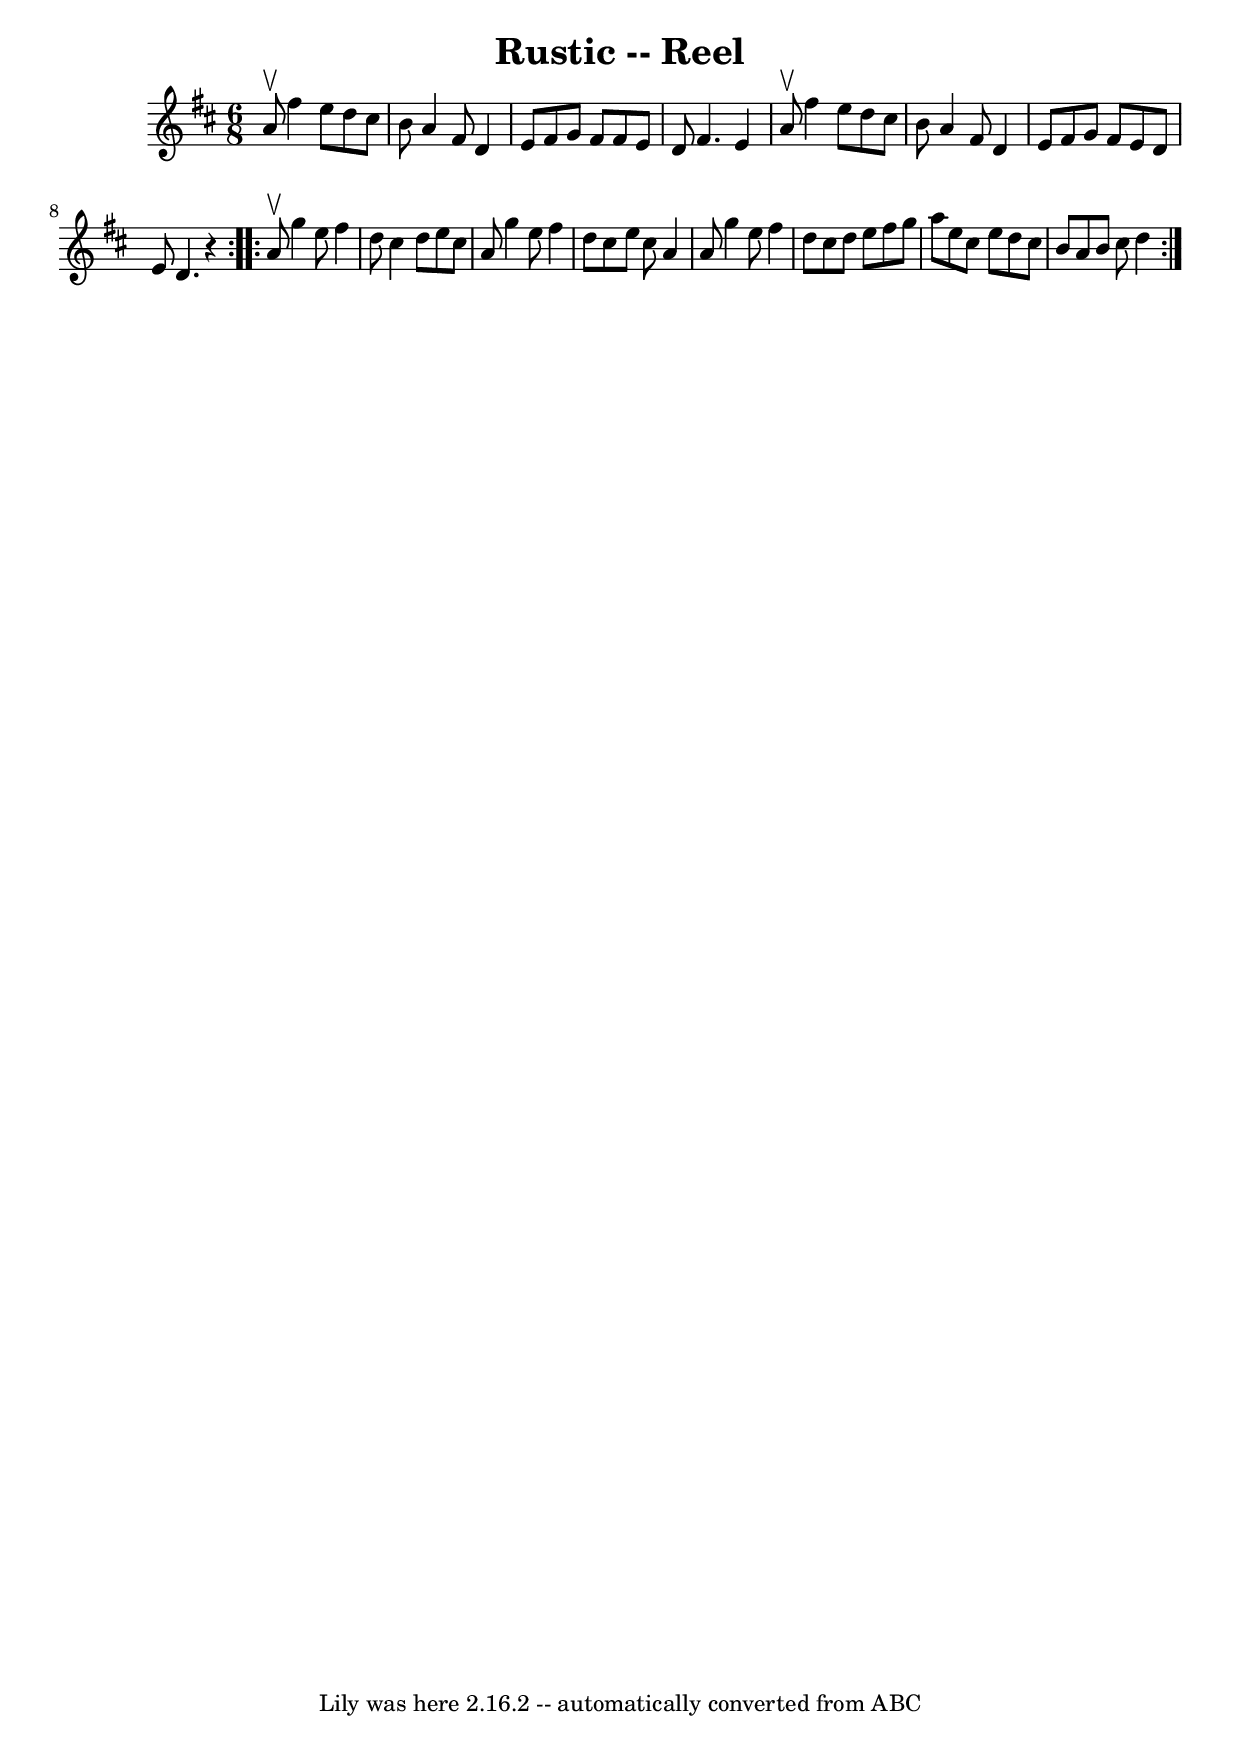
\version "2.16.2"
\include "Mammoth.ily"
\header {
  %% book = "Ryan's Mammoth Collection"
  crossRefNumber = "1"
  footnotes = "\\\\256\\\\RUSTIC REEL. Each gent. has two partners. Form as for\\\\Spanish Dance. Each gent. chases out with right hand\\\\lady opposite, and back; chases out with left hand\\\\lady opposite, and back. All forward and back -- pass\\\\through to next couples."
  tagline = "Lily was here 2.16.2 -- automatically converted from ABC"
  title = "Rustic -- Reel"

}
voicedefault =  {



  \repeat volta 2 {

    \time 6/8 
    \key d \major
    a'8^\upbow |
    fis''4 e''8 d''8    
    cis''8 b'8    |
    a'4 fis'8 d'4 e'8    |
    fis'8    
    g'8 fis'8 fis'8 e'8 d'8    |
    fis'4. e'4 a'8^\upbow   |
    fis''4 e''8 d''8 cis''8 b'8    |
    a'4    
    fis'8 d'4 e'8    |
    fis'8 g'8 fis'8 e'8 d'8 e'8     |
    d'4.    r4   
  }     
  \repeat volta 2 {
    a'8^\upbow |
    g''4 
    e''8 fis''4 d''8    |
    cis''4 d''8 e''8 cis''8 a'8  |
    g''4 e''8 fis''4 d''8    |
    cis''8 e''8    
    cis''8 a'4 a'8    |
    g''4 e''8 fis''4 d''8    |
    
    cis''8 d''8 e''8 fis''8 g''8 a''8    |
    e''8 cis''8 
    e''8 d''8 cis''8 b'8    |
    a'8 b'8 cis''8 d''4    

  }   

}

\score{
  <<

    \context Staff="default"
    {
      \voicedefault 
      
    }

  >>
  \layout {
    
  }
  \midi {
  }

}
